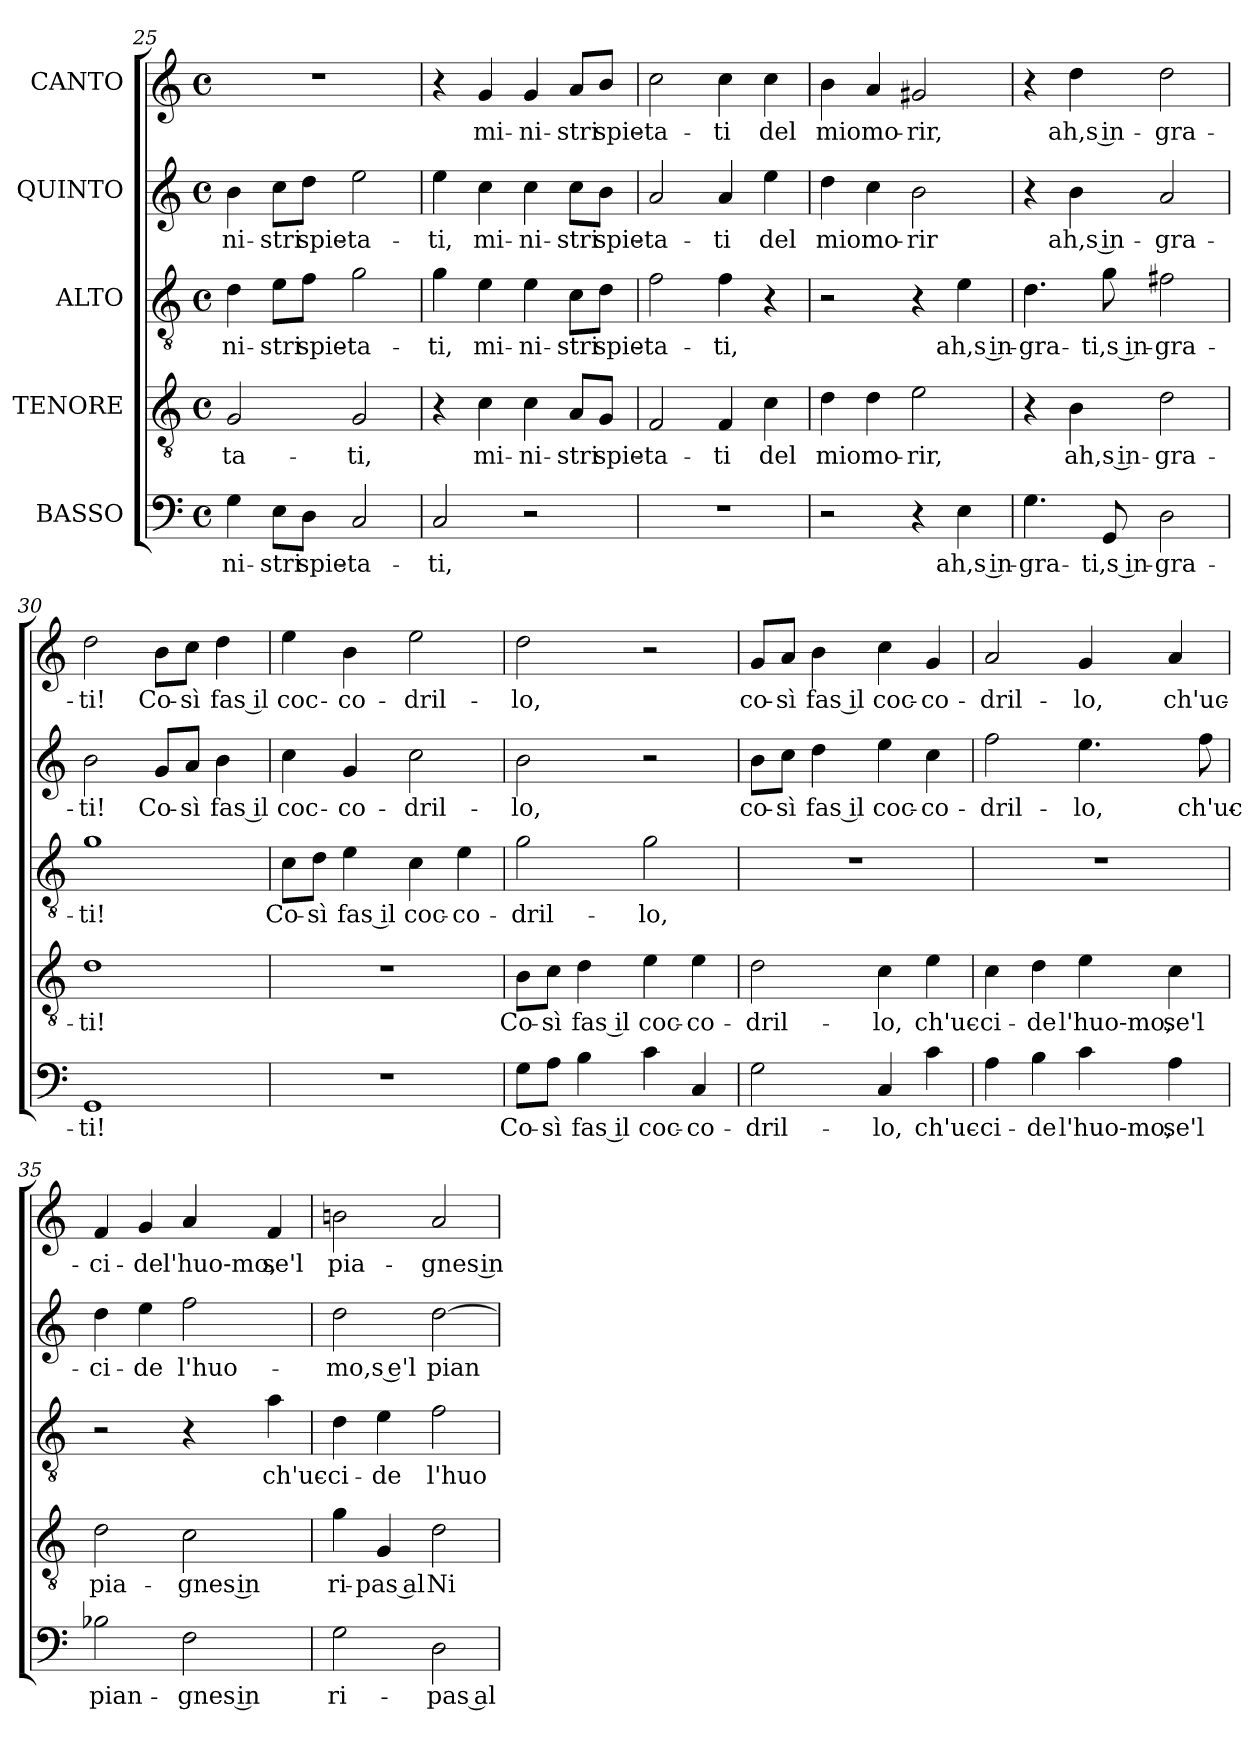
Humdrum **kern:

**kern	**text	**kern	**text	**kern	**text	**kern	**text	**kern	**text
*part5	*part5	*part4	*part4	*part3	*part3	*part2	*part2	*part1	*part1
*staff5	*staff5	*staff4	*staff4	*staff3	*staff3	*staff2	*staff2	*staff1	*staff1
*I"BASSO	*	*I"TENORE	*	*I"ALTO	*	*I"QUINTO	*	*I"CANTO	*
!!LO:LB:g=z
*clefF4	*	*clefGv2	*	*clefGv2	*	*clefG2	*	*clefG2	*
*M4/4	*	*M4/4	*	*M4/4	*	*M4/4	*	*M4/4	*
*met(c)	*	*met(c)	*	*met(c)	*	*met(c)	*	*met(c)	*
=25	=25	=25	=25	=25	=25	=25	=25	=25	=25
!	!LO:LY:b:cj	!	!LO:LY:b:cj	!	!LO:LY:b:cj	!	!LO:LY:b:cj	!	!
4G\	-ni-	2G/	-ta-	4d\	-ni-	4b\	-ni-	1r	.
!	!LO:LY:b:cj	!	!	!	!LO:LY:b:cj	!	!LO:LY:b:cj	!	!
8E\L	-stri	.	.	8e\L	-stri	8cc\L	-stri	.	.
!	!LO:LY:b:cj	!	!	!	!LO:LY:b:cj	!	!LO:LY:b:cj	!	!
8D\J	spie-	.	.	8f\J	spie-	8dd\J	spie-	.	.
!	!LO:LY:b:rj	!	!LO:LY:b:cj	!	!LO:LY:b:rj	!	!LO:LY:b:rj	!	!
2C/	-ta-	2G/	-ti,	2g\	-ta-	2ee\	-ta-	.	.
=26	=26	=26	=26	=26	=26	=26	=26	=26	=26
!	!LO:LY:b:cj	!	!	!	!LO:LY:b:cj	!	!LO:LY:b:cj	!	!
2C/	-ti,	4r	.	4g\	-ti,	4ee\	-ti,	4r	.
!	!	!	!LO:LY:b:cj	!	!LO:LY:b:cj	!	!LO:LY:b:cj	!	!LO:LY:b:cj
.	.	4c\	mi-	4e\	mi-	4cc\	mi-	4g/	mi-
!	!	!	!LO:LY:b:cj	!	!LO:LY:b:cj	!	!LO:LY:b:cj	!	!LO:LY:b:cj
2r	.	4c\	-ni-	4e\	-ni-	4cc\	-ni-	4g/	-ni-
!	!	!	!LO:LY:b:cj	!	!LO:LY:b:cj	!	!LO:LY:b:cj	!	!LO:LY:b:cj
.	.	8A/L	-stri	8c\L	-stri	8cc\L	-stri	8a/L	-stri
!	!	!	!LO:LY:b:cj	!	!LO:LY:b:cj	!	!LO:LY:b:cj	!	!LO:LY:b:cj
.	.	8G/J	spie-	8d\J	spie-	8b\J	spie-	8b/J	spie-
=27	=27	=27	=27	=27	=27	=27	=27	=27	=27
!	!	!	!LO:LY:b:cj	!	!LO:LY:b:cj	!	!LO:LY:b:cj	!	!LO:LY:b:cj
1r	.	2F/	-ta-	2f\	-ta-	2a/	-ta-	2cc\	-ta-
!	!	!	!LO:LY:b:cj	!	!LO:LY:b:cj	!	!LO:LY:b:cj	!	!LO:LY:b:cj
.	.	4F/	-ti	4f\	-ti,	4a/	-ti	4cc\	-ti
!	!	!	!LO:LY:b:cj	!	!	!	!LO:LY:b:cj	!	!LO:LY:b:cj
.	.	4c\	del	4r	.	4ee\	del	4cc\	del
=28	=28	=28	=28	=28	=28	=28	=28	=28	=28
!	!	!	!LO:LY:b:cj	!	!	!	!LO:LY:b:cj	!	!LO:LY:b:cj
2r	.	4d\	mio	2r	.	4dd\	mio	4b\	mio
!	!	!	!LO:LY:b:cj	!	!	!	!LO:LY:b:cj	!	!LO:LY:b:cj
.	.	4d\	mo-	.	.	4cc\	mo-	4a/	mo-
!	!	!	!LO:LY:b:cj	!	!	!	!LO:LY:b:cj	!	!LO:LY:b:cj
4r	.	2e\	-rir,	4r	.	2b\	-rir	2g#X/	-rir,
!	!LO:LY:b:rj	!	!	!	!LO:LY:b:rj	!	!	!	!
4E\	ah,s in-	.	.	4e\	ah,s in-	.	.	.	.
=29	=29	=29	=29	=29	=29	=29	=29	=29	=29
!	!LO:LY:b:cj	!	!	!	!LO:LY:b:cj	!	!	!	!
4.G\	-gra-	4r	.	4.d\	-gra-	4r	.	4r	.
!	!	!	!LO:LY:b:rj	!	!	!	!LO:LY:b:rj	!	!LO:LY:b:rj
.	.	4B\	ah,s in-	.	.	4b\	ah,s in-	4dd\	ah,s in-
!	!LO:LY:b:rj	!	!	!	!LO:LY:b:rj	!	!	!	!
8GG/	-ti,s in-	.	.	8g\	-ti,s in-	.	.	.	.
!	!LO:LY:b:rj	!	!LO:LY:b:cj	!	!LO:LY:b:rj	!	!LO:LY:b:cj	!	!LO:LY:b:cj
2D\	-gra-	2d\	-gra-	2f#X\	-gra-	2a/	-gra-	2dd\	-gra-
=30	=30	=30	=30	=30	=30	=30	=30	=30	=30
!	!LO:LY:b:cj	!	!LO:LY:b:cj	!	!LO:LY:b:cj	!	!LO:LY:b:cj	!	!LO:LY:b:cj
1GG	-ti!	1d	-ti!	1g	-ti!	2b\	-ti!	2dd\	-ti!
!	!	!	!	!	!	!	!LO:LY:b:cj	!	!LO:LY:b:cj
.	.	.	.	.	.	8g/L	Co-	8b\L	Co-
!	!	!	!	!	!	!	!LO:LY:b:cj	!	!LO:LY:b:cj
.	.	.	.	.	.	8a/J	-sì	8cc\J	-sì
!	!	!	!	!	!	!	!LO:LY:b:rj	!	!LO:LY:b:rj
.	.	.	.	.	.	4b\	fas il	4dd\	fas il
!!LO:PB:g=z
=31	=31	=31	=31	=31	=31	=31	=31	=31	=31
!	!	!	!	!	!LO:LY:b	!	!LO:LY:b:cj	!	!LO:LY:b:cj
1r	.	1r	.	8c\L	Co-	4cc\	coc-	4ee\	coc-
!	!	!	!	!	!LO:LY:b:rj	!	!	!	!
.	.	.	.	8d\J	-sì	.	.	.	.
!	!	!	!	!	!LO:LY:b:rj	!	!LO:LY:b:cj	!	!LO:LY:b:cj
.	.	.	.	4e\	fas il	4g/	-co-	4b\	-co-
!	!	!	!	!	!LO:LY:b:cj	!	!LO:LY:b:cj	!	!LO:LY:b:cj
.	.	.	.	4c\	coc-	2cc\	-dril-	2ee\	-dril-
!	!	!	!	!	!LO:LY:b:cj	!	!	!	!
.	.	.	.	4e\	-co-	.	.	.	.
=32	=32	=32	=32	=32	=32	=32	=32	=32	=32
!	!LO:LY:b	!	!LO:LY:b	!	!LO:LY:b:cj	!	!LO:LY:b:cj	!	!LO:LY:b:cj
8G\L	Co-	8B\L	Co-	2g\	-dril-	2b\	-lo,	2dd\	-lo,
!	!LO:LY:b:rj	!	!LO:LY:b:rj	!	!	!	!	!	!
8A\J	-sì	8c\J	-sì	.	.	.	.	.	.
!	!LO:LY:b:rj	!	!LO:LY:b:rj	!	!	!	!	!	!
4B\	fas il	4d\	fas il	.	.	.	.	.	.
!	!LO:LY:b:cj	!	!LO:LY:b:cj	!	!LO:LY:b:cj	!	!	!	!
4c\	coc-	4e\	coc-	2g\	-lo,	2r	.	2r	.
!	!LO:LY:b:cj	!	!LO:LY:b:cj	!	!	!	!	!	!
4C/	-co-	4e\	-co-	.	.	.	.	.	.
=33	=33	=33	=33	=33	=33	=33	=33	=33	=33
!	!LO:LY:b:cj	!	!LO:LY:b:cj	!	!	!	!LO:LY:b:cj	!	!LO:LY:b:cj
2G\	-dril-	2d\	-dril-	1r	.	8b\L	co-	8g/L	co-
!	!	!	!	!	!	!	!LO:LY:b:cj	!	!LO:LY:b:cj
.	.	.	.	.	.	8cc\J	-sì	8a/J	-sì
!	!	!	!	!	!	!	!LO:LY:b:rj	!	!LO:LY:b:rj
.	.	.	.	.	.	4dd\	fas il	4b\	fas il
!	!LO:LY:b:cj	!	!LO:LY:b:cj	!	!	!	!LO:LY:b:cj	!	!LO:LY:b:cj
4C/	-lo,	4c\	-lo,	.	.	4ee\	coc-	4cc\	coc-
!	!LO:LY:b:cj	!	!LO:LY:b:cj	!	!	!	!LO:LY:b:cj	!	!LO:LY:b:cj
4c\	ch'uc-	4e\	ch'uc-	.	.	4cc\	-co-	4g/	-co-
=34	=34	=34	=34	=34	=34	=34	=34	=34	=34
!	!LO:LY:b:cj	!	!LO:LY:b:cj	!	!	!	!LO:LY:b:cj	!	!LO:LY:b:cj
4A\	-ci-	4c\	-ci-	1r	.	2ff\	-dril-	2a/	-dril-
!	!LO:LY:b:cj	!	!LO:LY:b:cj	!	!	!	!	!	!
4B\	-de	4d\	-de	.	.	.	.	.	.
!	!LO:LY:b:cj	!	!LO:LY:b:cj	!	!	!	!LO:LY:b:cj	!	!LO:LY:b:cj
4c\	l'huo-mo,	4e\	l'huo-mo,	.	.	4.ee\	-lo,	4g/	-lo,
!	!LO:LY:b	!	!LO:LY:b	!	!	!	!	!	!LO:LY:b:cj
4A\	se'l	4c\	se'l	.	.	.	.	4a/	ch'uc-
!	!	!	!	!	!	!	!LO:LY:b:cj	!	!
.	.	.	.	.	.	8ff\	ch'uc-	.	.
=35	=35	=35	=35	=35	=35	=35	=35	=35	=35
!	!LO:LY:b:cj	!	!LO:LY:b:cj	!	!	!	!LO:LY:b:cj	!	!LO:LY:b:cj
2B-X\	pian-	2d\	pia-	2r	.	4dd\	-ci-	4f/	-ci-
!	!	!	!	!	!	!	!LO:LY:b:cj	!	!LO:LY:b:cj
.	.	.	.	.	.	4ee\	-de	4g/	-de
!	!LO:LY:b:rj	!	!LO:LY:b:rj	!	!	!	!LO:LY:b:cj	!	!LO:LY:b:cj
2F\	-gnes in	2c\	-gnes in	4r	.	2ff\	l'huo-	4a/	l'huo-mo,
!	!	!	!	!	!LO:LY:b:cj	!	!	!	!LO:LY:b
.	.	.	.	4a\	ch'uc-	.	.	4f/	se'l
=36	=36	=36	=36	=36	=36	=36	=36	=36	=36
!	!LO:LY:b:cj	!	!LO:LY:b:cj	!	!LO:LY:b:cj	!	!LO:LY:b:rj	!	!LO:LY:b:cj
2G\	ri-	4g\	ri-	4d\	-ci-	2dd\	-mo,s e'l	2bn\	pia-
!	!	!	!LO:LY:b:rj	!	!LO:LY:b:cj	!	!	!	!
.	.	4G/	-pas al	4e\	-de	.	.	.	.
!	!LO:LY:b:rj	!	!LO:LY:b:cj	!	!LO:LY:b:cj	!	!LO:LY:b:cj	!	!LO:LY:b:rj
2D\	-pas al	2d\	Ni-	2f\	l'huo-	[<2dd\	pian-	2a/	-gnes in
=	=	=	=	=	=	=	=	=	=
*-	*-	*-	*-	*-	*-	*-	*-	*-	*-
